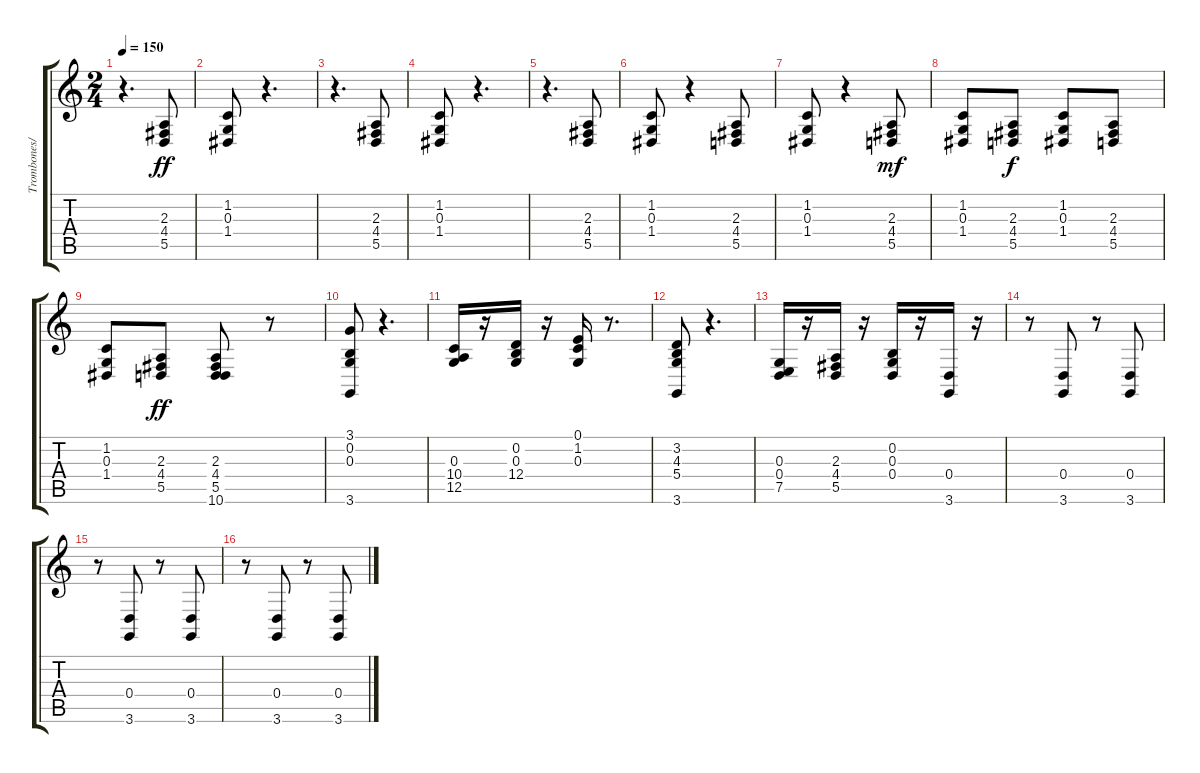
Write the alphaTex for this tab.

\track ("Trombones/Tuba" "Trombones/") {instrument brasssection}
\staff {score tabs}
\tuning (E4 B3 G3 D3 A2 E2) {hide}
\ts (2 4)
\tempo 150
\clef g2
\ks c
r.4{d dy mp} (2.3 4.4 5.5).8{dy ff} |
(1.2 0.3 1.4).8 r.4{d} |
r.4{d} (2.3 4.4 5.5).8 |
(1.2 0.3 1.4).8 r.4{d} |
r.4{d} (2.3 4.4 5.5).8 |
(1.2 0.3 1.4).8 r.4 (2.3 4.4 5.5).8 |
(1.2 0.3 1.4).8 r.4 (2.3 4.4 5.5).8{dy mf} |
(1.2 0.3 1.4).8 (2.3 4.4 5.5).8{dy f} (1.2 0.3 1.4).8 (2.3 4.4 5.5).8 |
(1.2 0.3 1.4).8 (2.3 4.4 5.5).8{dy ff} (2.3 4.4 5.5 10.6).8 r.8 |
(3.1 0.2 0.3 3.6).8 r.4{d} |
(0.3 10.4 12.5).16 r.16 (0.2 0.3 12.4).16 r.16 (0.1 1.2 0.3).16 r.8{d} |
(3.2 4.3 5.4 3.6).8 r.4{d} |
(0.3 0.4 7.5).16 r.16 (2.3 4.4 5.5).16 r.16 (0.2 0.3 0.4).16 r.16 (0.4 3.6).16 r.16 |
r.8 (0.4 3.6).8 r.8 (0.4 3.6).8 |
r.8 (0.4 3.6).8 r.8 (0.4 3.6).8 |
r.8 (0.4 3.6).8 r.8 (0.4 3.6).8
